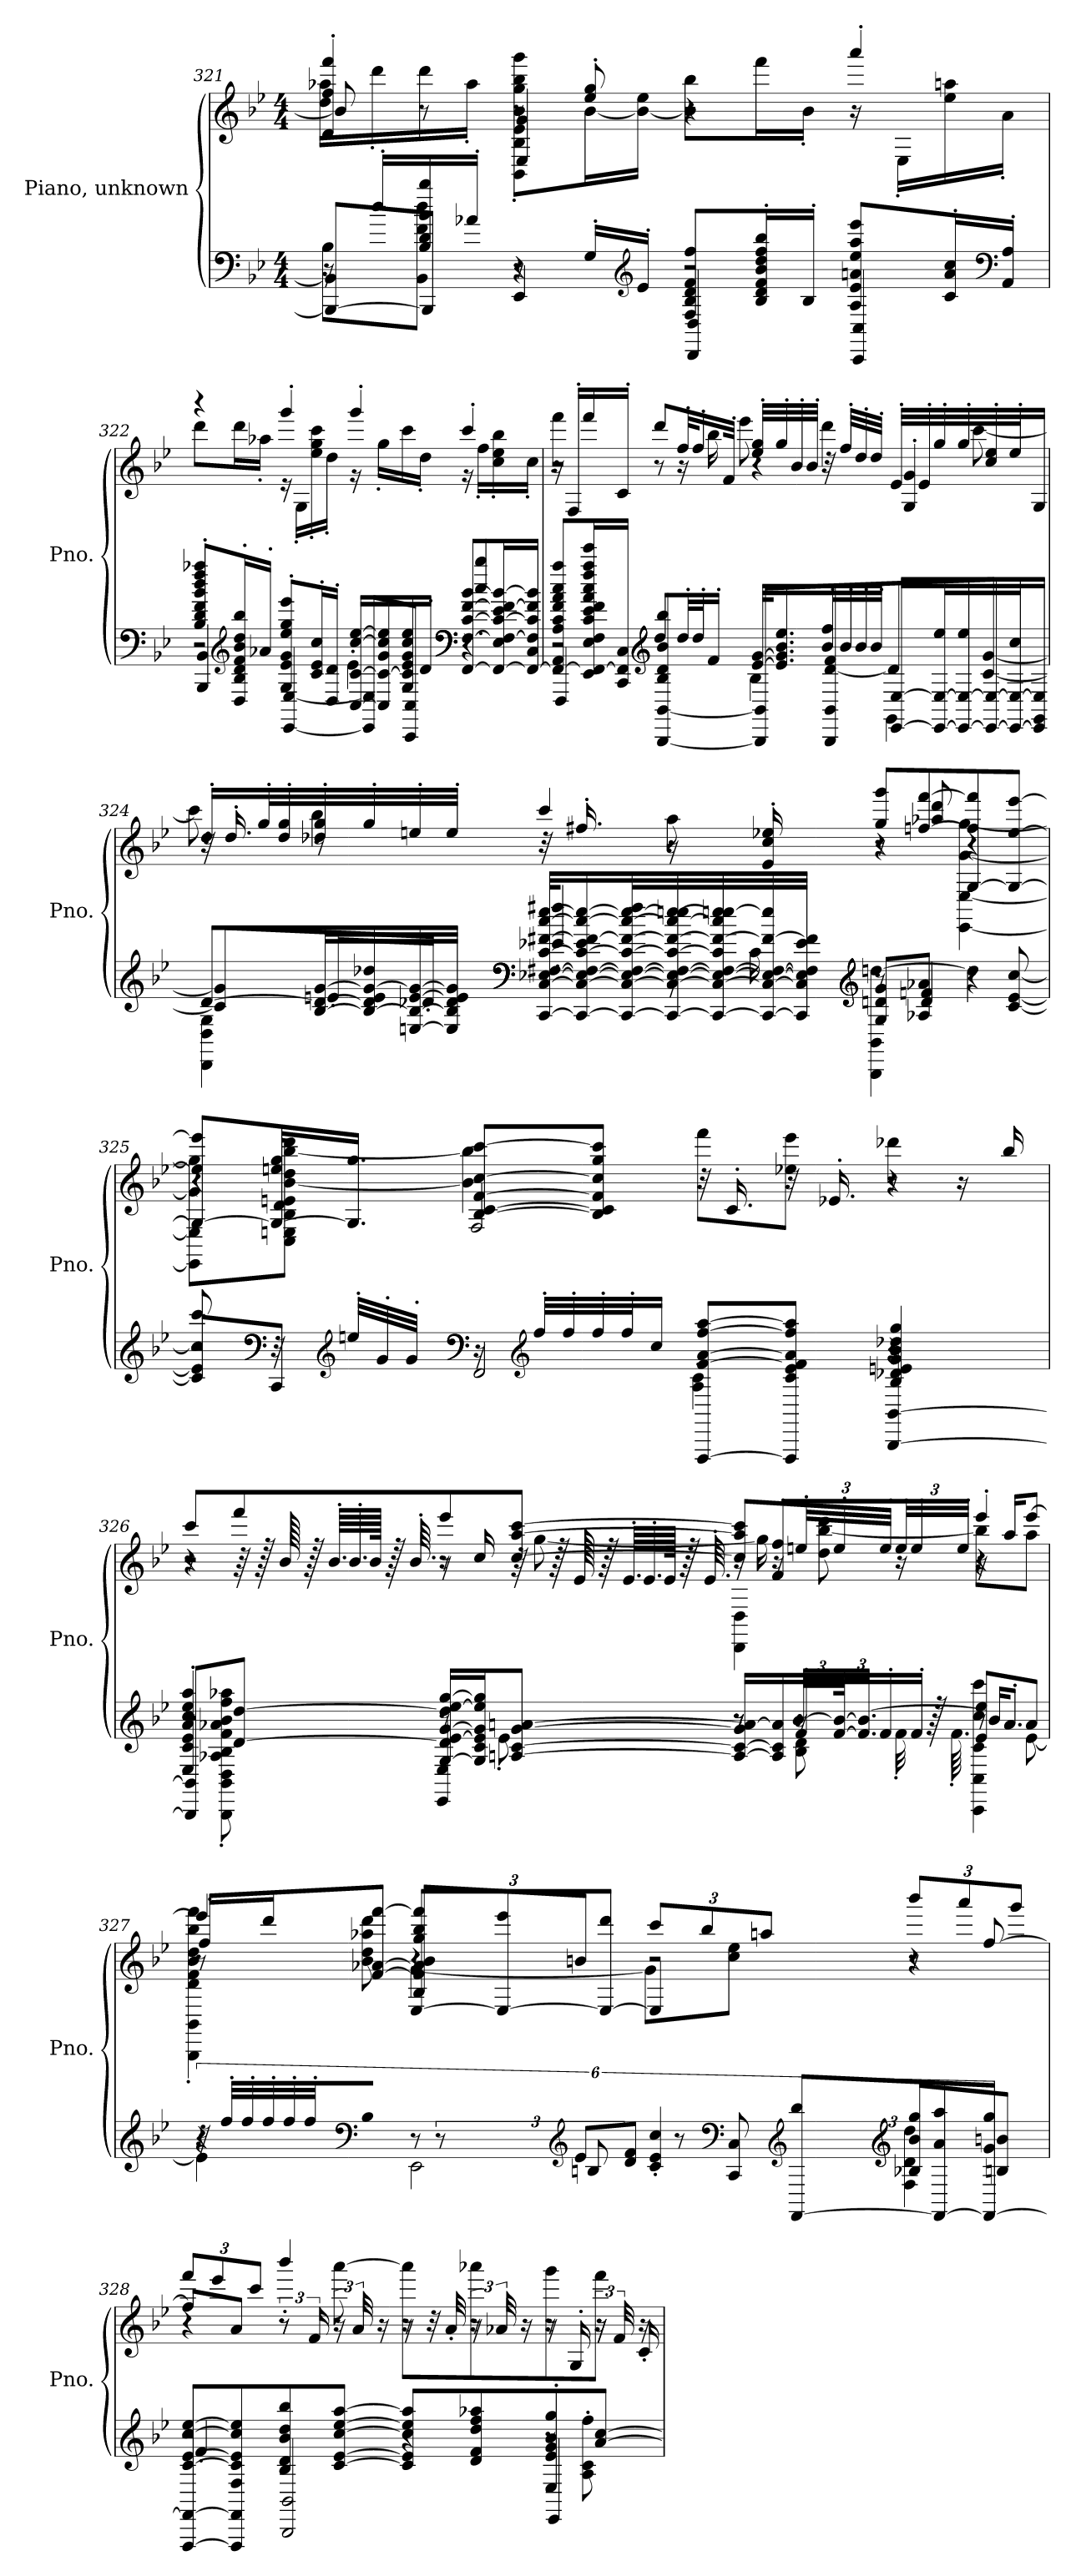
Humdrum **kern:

**kern	**kern
*part1	*part1
*staff2	*staff1
*I"Piano, unknown	*
*I'Pno.	*
!!LO:LB:g=z
*clefF4	*clefG2
*k[b-e-]	*k[b-e-]
*M4/4	*M4/4
=321	=321
*^	*^
*	*^	*	*^
16r	8B-\L	8BBB-/_ 8BB-/]L	4d/' 4ff/' 4fff/'	16dd\ 16aa-X\LL	8b-/]
16dd'/LL	.	.	.	16ddd'\	.
16B-/ 16d/ 16b-/ 16bb-/	8BB-\ 8f\ 8dd\J	8BBB-/J]	.	16ddd\	8r
16a-X'/JJ	.	.	.	16aa-'\JJ	.
8r	4r	4EE-/	8r	8BB-\' 8B-\' 8e-\' 8b-\' 8gg\' 8bb-\' 8ggg\'L	4E-/ 4g/
16G'/LL	.	.	8ee-/' 8gg/'	[16b-\L	.
*clefG2	*	*	*	*	*
16e-'/JJ	.	.	.	16b-\_ 16ee-\JJ	.
8F/ 8B-/ 8d/ 8f/ 8ff/L	2r	4DD/ 4D/	2r	8b-\] 8bb-\L	4r
16B-/' 16d/' 16f/' 16b-/' 16dd/' 16ff/' 16bb-/'L	.	.	.	16fff\L	.
16B-'/JJ	.	.	.	16b-'\JJ	.
8A/ 8e-/ 8an/ 8ee-/ 8aa/ 8eee-/L	.	4CC/ 4C/	.	16r	4aaa'/
.	.	.	.	16E-'\LL	.
16c/' 16a/' 16cc/'L	.	.	.	16ee-\ 16aan\	.
*clefF4	*	*	*	*	*
16AA/' 16A/'JJ	.	.	.	16a'\JJ	.
*	*	*	*	*v	*v
!!LO:LB:g=z
=322	=322	=322	=322	=322
8B-/' 8d/' 8f/' 8b-/' 8dd/' 8ff/' 8aa-X/'L	4BBB-/ 4BB-/	2r	4r	8ddd\L
*clefG2	*	*	*	*
16D/' 16B-/' 16d/' 16f/' 16b-/' 16dd/' 16bb-/'L	.	.	.	16ddd\L
16a-X'/JJ	.	.	.	16aa-X'\JJ
8G/' 8e-/' 8g/' 8ee-/' 8gg/' 8eee-/'L	[4EE-/ [4E-/	.	4ggg'/	16r
.	.	.	.	16G'\LL
16c/' 16e-/' 16cc/'L	.	.	.	16ee-\' 16gg\' 16ccc\'
16D/' 16d/'JJ	.	.	.	16dd'\JJ
[16C/ [16c/ [16cc/ [16ee-/LL	8EE-/] 8E-/]L	4e-'\	4ggg'/	16r
16C/] 16c/_ 16g/ 16cc/] 16ee-/]	.	.	.	16gg'\LL
16G/ 16c/] 16e-/ 16g/ 16cc/ 16ee-/	8CC/ 8C/J	.	.	16ccc\
16d'/JJ	.	.	.	16dd'\JJ
*clefF4	*	*	*	*
[8FF/ [8F/ [8c/ [8f/ [8b-/L	4cc/' 4bb-/'	4r	4ccc'/	16r
.	.	.	.	16ff'\LL
16FF/_ 16E-/ 16F/_ 16c/_ 16e-/ 16f/_ 16b-/_L	.	.	.	16cc\' 16ee-\' 16bb-\'
16FF/_ 16C/ 16F/] 16c/] 16f/] 16b-/]JJ	.	.	.	16cc'\JJ
!!LO:PB:g=z
=323	=323	=323	=323	=323
*	*	*	*	*^
8FF/_ 8AA/ 8A/ 8c/ 8f/ 8a/ 8cc/ 8aa/L	4FFF/	2r	16r	4fff'\	2r
.	.	.	16F'/LL	.	.
16EE-/ 16FF/_ 16E-/ 16F/ 16c/ 16e-/ 16f/ 16a/ 16cc/ 16ff/ 16aa/ 16eee-/L	.	.	16fff/	.	.
16CC/ 16FF/] 16C/JJ	.	.	16c'/JJ	.	.
*clefG2	*	*	*	*	*
8dd/L	[4BBB-/ [4BB-/ 4B-/ 4d/ 4b-/ 4bb-/	.	8ddd/L	8r	.
32dd'/LL	.	.	32ff'/KL	16r	.
32dd'/J	.	.	16ff'/	.	.
16f'/JJ	.	.	.	16bb-\	.
.	.	.	32f'/JJk	.	.
[32e-/ [32g/KLL	8BBB-/] 8BB-/]L	4B-\	32ee-/' 32gg/'LLL	8eee-\	4r
16.e-/] 16.g/] 16.b-/ 16.ee-/	.	.	32gg'/	.	.
.	.	.	32b-'/	.	.
.	.	.	32b-'/JJJ	.	.
32b-/' 32ff/'L	8BBB-/ 8BB-/ [8d/ 8f/	.	32r	4ddd\	.
32b-'/	.	.	32ff'/LLL	.	.
32b-'/	.	.	32dd'/	.	.
32b-'/JJJ	.	.	32dd'/JJJ	.	.
[16EE-/ [16E-/LL	8d/]	4GG\	32e-'/LLL	.	4G/' 4g/'
.	.	.	32e-'/	.	.
32EE-/_ 32E-/_ 32ee-/L	.	.	32gg'/	.	.
32EE-/_ 32E-/_ 32ee-/	.	.	32gg'/	.	.
32EE-/_ 32E-/_	[8c/ [8g/J	.	32cc/' 32ee-/'	[8ccc\	.
32EE-/_ 32E-/_ 32cc/J	.	.	32ee-'/J	.	.
16EE-/] 16GG/ 16E-/]JJ	.	.	16G/JJ	.	.
!!LO:LB:g=z	!!	!!
=324	=324	=324	=324	=324	=324
[8d/L	8c/] 8g/]L	4DD\ 4D\ 4G\	16dd'/LL	8ccc\]	32r
.	.	.	.	.	16.dd'/
.	.	.	32gg'/L	.	.
.	.	.	32dd/' 32gg/'	.	.
[32B-/ 32d/_ [32g/LL	16en'/L	.	32dd-X/' 32gg/'	4bb-\	8r
32B-/_ 32d/] 32e/ 32g/_ 32dd-X/	.	.	32gg'/	.	.
[32En/ 32B-/_ [32e/ 32g/_	16d-X'/JJ	.	32een'/	.	.
32E/] 32B-/] 32d-/ 32e/] 32g/]JJJ	.	.	32ee'/JJJ	.	.
*clefF4	*	*	*	*	*
[32CC/ [32C/ [32E-X/ [32F#X/ [32c/ [32f#X/ [32cc/ [32ee-/KLL	4e-X/' 4ff#X/'	8r	32r	.	4ccc/
16CC/_ 16C/_ 16E-/_ 16F#/_ 16c/_ 16e-/ 16f#/_ 16cc/_ 16ee-/_	.	.	16.ff#X'/	.	.
32CC/_ 32C/_ 32E-/_ 32F#/_ 32c/_ 32f#/_ 32cc/_ 32ee-/_ 32ff#/L	.	.	.	.	.
32CC/_ 32C/_ 32E-/_ 32F#/_ 32c/_ 32f#/_ 32cc/_ 32ee-/_ 32een/	.	16r	16r	8aa\	.
32CC/_ 32C/_ 32E-/_ 32F#/_ 32c/] 32f#/_ 32cc/] 32ee-/] [32een/	.	.	.	.	.
32CC/_ 32C/_ 32E-/_ 32F#/_ 32f#/_ 32ee/]	.	16c\	16e-/' 16cc/' 16ee-X/'	.	.
32CC/] 32C/] 32E-/] 32F#/] 32e-/ 32f#/]JJJ	.	.	.	.	.
*clefG2	*	*	*	*	*
8G/ 8dn/ 8g/L	8r	4BBB-\ 4BB-\ [4ddn\	8gg/ 8ggg/L	4r	8r
8A-X/ 8a-X/J	4d/ 4fn/	.	[8ffn/ [8fff/	.	8aa-X/ 8ddd/
4r	.	4dd\]	[8G/ 8ff/] 8fff/]	[4EE-\ [4E-\ [4g\ [4gg\	4r
.	[8c/ [8e-/ [8cc/	.	8G/_ [8ee-/ [8eee-/J	.	.
!!LO:LB:g=z	!!	!!
=325	=325	=325	=325	=325	=325
8ccc/	8c/] 8e-/] 8cc/]L	2r	8G/_ 8ee-/] 8eee-/]L	8EE-\] 8E-\] 8g\] 8gg\]L	4r
*clefF4	*	*	*	*	*
32r	8CC/J	.	32G/_ 32een/ 32gg/KL	8C\ 8En\ 8B-\ 8d\ 8en\ [8b-\ 8dd\ [8bb-\ 8ddd\J	.
*clefG2	*	*	*	*	*
32een'/LLL	.	.	16.G/] 16.gg/JJ	.	.
32g'/	.	.	.	.	.
32g'/JJJ	.	.	.	.	.
*clefF4	*	*	*	*	*
16r	2FF/	.	[8B-/ [8c/ [8f/ [8cc/ [8ccc/L	4b-\] 4bb-\]	2F/
*clefG2	*	*	*	*	*
32ff'/LLL	.	.	.	.	.
32ff'/	.	.	.	.	.
32ff'/	.	.	8B-/] 8c/] 8f/] 8cc/] 8gg/ 8ccc/]J	.	.
32ff'/J	.	.	.	.	.
16cc/JJ	.	.	.	.	.
[8FFF/ [8f/ [8a/ [8ff/ [8aa/L	.	4A\' 4c\'	32r	8fff\L	.
.	.	.	16.c'/	.	.
8FFF/] 8c/ 8e-/ 8f/] 8a/] 8ff/] 8aa/]J	.	.	32r	8ee-X\ 8eee-\J	.
.	.	.	16.e-X'/	.	.
[4BBB-/ [4BB-/	4B-/ 4d-X/ 4en/ 4g/ 4b-/ 4dd-X/ 4gg/	4r	8r	4ddd-X\	4r
.	.	.	16r	.	.
.	.	.	16bb-/	.	.
!!LO:LB:g=z
=326	=326	=326	=326	=326	=326
*	*	*^	*	*	*^
8BBB-/] 8BB-/]L	2r	4E-/' 4c/' 4e-/' 4a/' 4cc/' 4ee-/' 4aa/'	8r	8ccc/L	4r	8r	2r
[8d/ [8dd/J	.	.	8BBB-\' 8BB-\' 8D\' 8A-X\' 8B-\' 8f\' 8a-X\' 8b-\' 8ff\' 8aa-X\'	8fff/	.	64r	.
.	.	.	.	.	.	128r	.
.	.	.	.	.	.	128b-/	.
.	.	.	.	.	.	128r	.
.	.	.	.	.	.	64.b-'/LLLL	.
.	.	.	.	.	.	64.b-'/	.
.	.	.	.	.	.	128b-/JJJJk	.
.	.	.	.	.	.	128r	.
.	.	.	.	.	.	64.b-'/	.
[16G/ 16d/] [16e-/ [16g/ 16dd/] [16ee-/ [16gg/LL	.	4EE-/ 4E-/	8r	8eee-/	8r	16r	.
16G/] 16c/ 16e-/] 16g/] 16ee-/] 16gg/]J	.	.	.	.	.	16cc/	.
[8An/ [8c/ [8g/ [8an/J	.	.	8e-'\	[8cc/ [8aa/ [8ccc/J	[8gg\	64r	.
.	.	.	.	.	.	128r	.
.	.	.	.	.	.	128e-/	.
.	.	.	.	.	.	128r	.
.	.	.	.	.	.	64.e-'/LLLL	.
.	.	.	.	.	.	64.e-'/	.
.	.	.	.	.	.	128e-/JJJJk	.
.	.	.	.	.	.	128r	.
.	.	.	.	.	.	64.e-'/	.
16A/_ 16c/_ 16g/] 16a/_LL	8r	8r	8r	8cc/] 8aa/] 8ccc/]L	16gg\]	16r	4DD\ 4D\
16A/] 16c/] 16a/]	.	.	.	.	16r	8f/' 8ff/'L	.
*Xbrackettup	*	*	*	*Xbrackettup	*	*	*
24f'/	8B-\ 8d\	[48b-/LLL	16r	48een'/LL	8dd\ [8bb-\ 8ddd\	.	.
.	.	[96f/ 96b-/_JK	.	48ee'/	.	.	.
.	.	16.f/] 16.b-/_JJ	.	.	.	.	.
24f'/	.	.	.	48ee'/JJJ	.	.	.
.	.	.	32f'\	16r	.	48ee'/LL	.
24f'/JJ	.	.	.	.	.	48ee'/	.
.	.	.	128r	.	.	.	.
.	.	.	64.f'\	.	.	.	.
.	.	.	.	.	.	48ee'/JJJ	.
8e-/ 8ee-/L	4CC\ 4C\ 4c\ 4cc\ 4ccc\	16b-/KL]	8r	16r	8bb-\L]	4eee-'/	4r
.	.	8.a'/J	.	16aa/KL	.	.	.
8a/J	.	.	[8e-\	[8eee-/J	8aa\J	.	.
*v	*v	*v	*v	*	*	*	*
!!LO:LB:g=z	!!	!!	!!
=327	=327	=327	=327	=327
*brackettup	*	*	*	*
*^	*	*	*	*
*	*^	*	*	*	*
48r	4r	4e-\]	4eee-/]	8r	16ff'/LL	4BBB-\' 4BB-\' 4d\' 4f\' 4b-\' 4dd\' 4bb-\' 4fff\'
48ff'/LLL	.	.	.	.	.	.
48ff'/	.	.	.	.	.	.
*Xbrackettup	*	*	*	*	*	*
48ff'/	.	.	.	.	16ddd/J	.
48ff'/	.	.	.	.	.	.
48ff'/JJ	.	.	.	.	.	.
*clefF4	*	*	*	*	*	*
8B-/J	.	.	.	8b-\ 8dd\ 8aa-X\ 8ddd\	[8f/ [8a-X/ [8fff/J	.
*brackettup	*	*	*	*	*	*
12r	8r	2EE-\	[12E-/L	4r	8B-/ 8f/] 8a-/] 8b-/ 8gg/ 8bb-/ 8fff/]L	[4g\
*clefG2	*	*	*	*	*	*
12e-/L	.	.	12E-/_ 12eee-/	.	.	.
.	8Bn/	.	.	.	8bn/J	.
12d/ 12f/J	.	.	12E-/_ 12ddd/J	.	.	.
8r	4c/' 4e-/' 4cc/'	.	4E-/]	2r	12ccc/L	8g\L]
.	.	.	.	.	12bb-/	.
*clefF4	*	*	*	*	*	*
8CC/ 8C/	.	.	.	.	.	8cc\ 8ee-\J
.	.	.	.	.	12aan/J	.
*clefG2	*	*	*	*	*	*
*Xbrackettup	*	*	*	*	*	*
[12FF/ 12bb-/L	8B-X/ 8b-/ 8gg/L	4F\ 4d\ 4dd\	12bbb-/L	.	8r	4r
12FF/_ 12a/ 12aa/	.	.	12aaa/	.	.	.
.	8Bn/ 8bn/J	.	.	.	[8ff/	.
12FF/_ 12g/ 12gg/J	.	.	12ggg/J	.	.	.
*	*	*	*	*	*v	*v
!!LO:LB:g=z
=328	=328	=328	=328	=328	=328
[8FFF/ 8FF/_ [8c/ [8e-/ [8cc/ [8ee-/L	4f'/	2r	12fff/L	8ff/L]	4r
.	.	.	12eee-/	.	.
8FFF/] 8FF/] 8F/ 8c/] 8e-/] 8cc/] 8ee-/]	.	.	.	8a/J	.
.	.	.	12ccc/J	.	.
*	*	*	*brackettup	*	*
8B-/ 8d/ 8b-/ 8dd/ 8bb-/	2BBB-/ 2BB-/	.	12r	4bbb-'/	8r
.	.	.	24f/	.	.
[8c/ [8e-/ [8cc/ [8ee-/ [8aa/J	.	.	24r	.	[8aaa\
.	.	.	48a/	.	.
.	.	.	16r	.	.
8c/] 8e-/] 8cc/] 8ee-/] 8aa/]L	.	4r	8r	16r	8aaa\L]
.	.	.	.	32r	.
.	.	.	.	32a'/	.
8d/ 8f/ 8dd/ 8ff/ 8aa-X/	.	.	24r	8r	8aaa-X\
.	.	.	48a-X/	.	.
.	.	.	16r	.	.
8E-/' 8e-/' 8g/' 8b-/' 8gg/'	4EE-/	8r	16r	8r	8ggg\
.	.	.	16G'/	.	.
[8a/ [8cc/J	.	8A\' 8c\' 8ff\'	24r	16r	8fff\J
.	.	.	48f/	.	.
.	.	.	16r	16c'/	.
*v	*v	*v	*	*	*
*	*v	*v	*v
=	=
*-	*-
